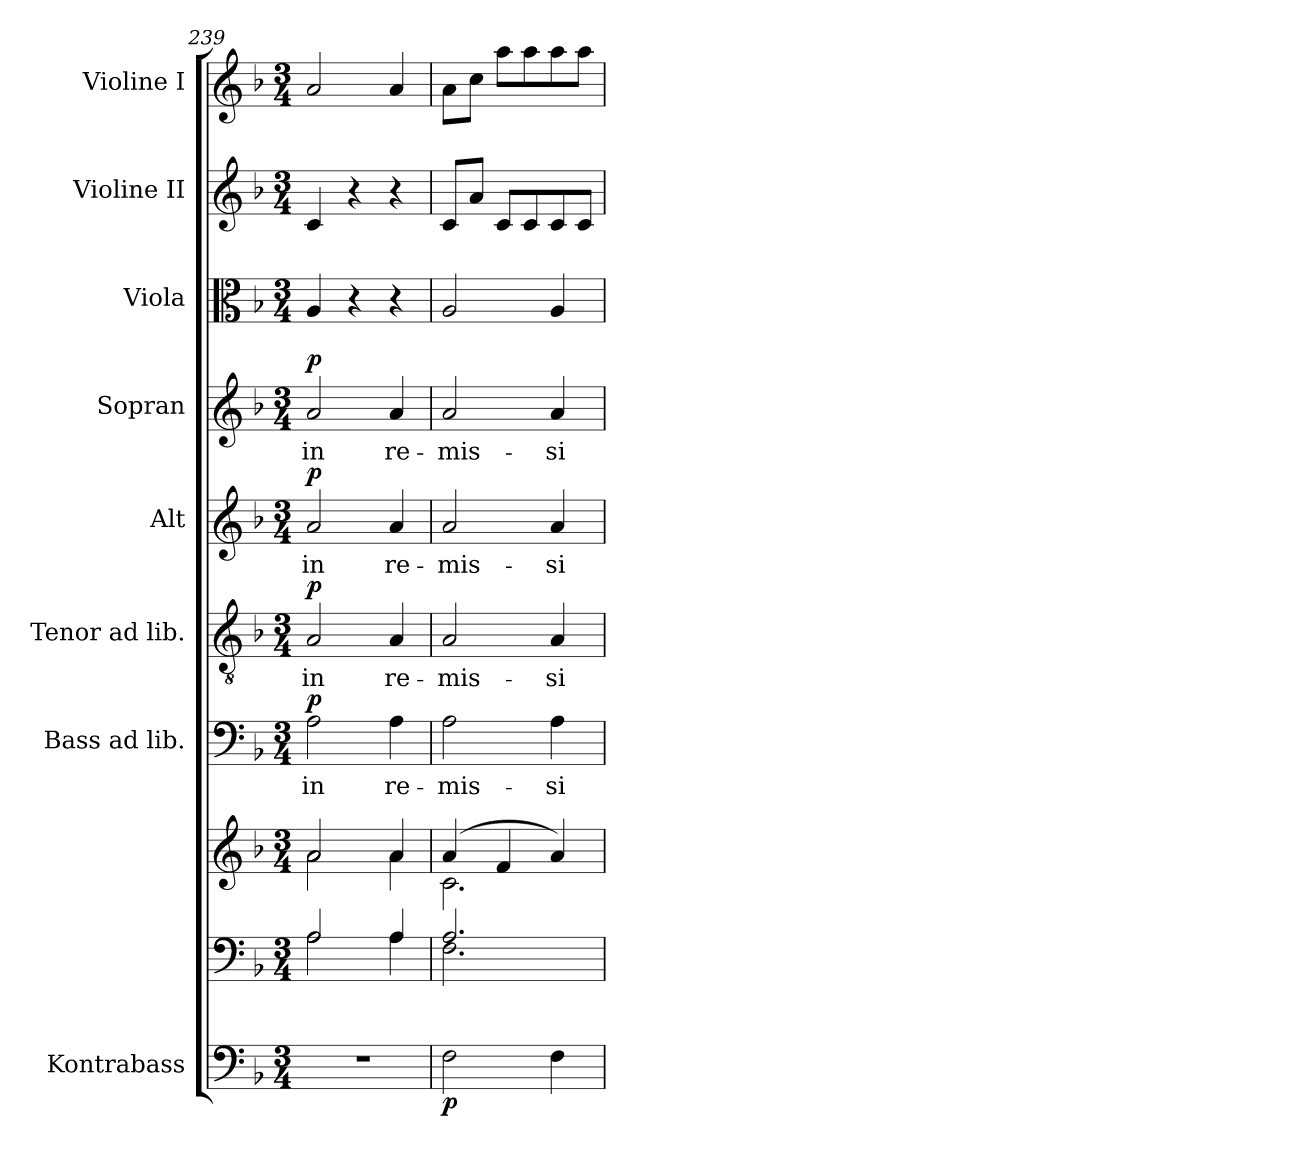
**kern	**dynam	**kern	**kern	**kern	**text	**dynam	**kern	**text	**dynam	**kern	**text	**dynam	**kern	**text	**dynam	**kern	**kern	**kern
*part9	*part9	*part8	*part8	*part7	*part7	*part7	*part6	*part6	*part6	*part5	*part5	*part5	*part4	*part4	*part4	*part3	*part2	*part1
*staff10	*staff10	*staff9	*staff8	*staff7	*staff7	*staff7	*staff6	*staff6	*staff6	*staff5	*staff5	*staff5	*staff4	*staff4	*staff4	*staff3	*staff2	*staff1
*I"Kontrabass	*	*	*	*I"Bass ad lib.	*	*	*I"Tenor ad lib.	*	*	*I"Alt	*	*	*I"Sopran	*	*	*I"Viola	*I"Violine II	*I"Violine I
*I'Kb.	*	*	*	*I'B.	*	*	*I'T.	*	*	*I'A.	*	*	*I'S.	*	*	*I'Vla.	*I'Vl. II	*I'Vl. I
*clefF4	*	*clefF4	*clefG2	*clefF4	*	*	*clefGv2	*	*	*clefG2	*	*	*clefG2	*	*	*clefC3	*clefG2	*clefG2
*ITrd7c12	*	*	*	*	*	*	*	*	*	*	*	*	*	*	*	*	*	*
*k[b-]	*	*k[b-]	*k[b-]	*k[b-]	*	*	*k[b-]	*	*	*k[b-]	*	*	*k[b-]	*	*	*k[b-]	*k[b-]	*k[b-]
*F:	*	*F:	*F:	*F:	*	*	*F:	*	*	*F:	*	*	*F:	*	*	*F:	*F:	*F:
*M3/4	*	*M3/4	*M3/4	*M3/4	*	*	*M3/4	*	*	*M3/4	*	*	*M3/4	*	*	*M3/4	*M3/4	*M3/4
=239	=239	=239	=239	=239	=239	=239	=239	=239	=239	=239	=239	=239	=239	=239	=239	=239	=239	=239
*	*	*^	*^	*	*	*	*	*	*	*	*	*	*	*	*	*	*	*
!	!	!	!	!	!	!	!LO:LY:b	!LO:DY:a	!	!LO:LY:b	!LO:DY:a	!	!LO:LY:b	!LO:DY:a	!	!LO:LY:b	!LO:DY:a	!	!	!
2.r	.	2A/	2A\	2a/	2a\	2A\	in	p	2A/	in	p	2a/	in	p	2a/	in	p	4A/	4c/	2a/
.	.	.	.	.	.	.	.	.	.	.	.	.	.	.	.	.	.	4r	4r	.
!	!	!	!	!	!	!	!LO:LY:b	!	!	!LO:LY:b	!	!	!LO:LY:b	!	!	!LO:LY:b	!	!	!	!
.	.	4A/	4A\	4a/	4a\	4A\	re-	.	4A/	re-	.	4a/	re-	.	4a/	re-	.	4r	4r	4a/
=240	=240	=240	=240	=240	=240	=240	=240	=240	=240	=240	=240	=240	=240	=240	=240	=240	=240	=240	=240	=240
!	!LO:DY:b	!	!	!	!	!	!LO:LY:b	!	!	!LO:LY:b	!	!	!LO:LY:b	!	!	!LO:LY:b	!	!	!	!
2FF\	p	2.A/	2.F\	(4a/	2.c\	2A\	-mis-	.	2A/	-mis-	.	2a/	-mis-	.	2a/	-mis-	.	2A/	8c/L	8a\L
.	.	.	.	.	.	.	.	.	.	.	.	.	.	.	.	.	.	.	8a/J	8cc\J
.	.	.	.	4f/	.	.	.	.	.	.	.	.	.	.	.	.	.	.	8c/L	8aa\L
.	.	.	.	.	.	.	.	.	.	.	.	.	.	.	.	.	.	.	8c/	8aa\
!	!	!	!	!	!	!	!LO:LY:b	!	!	!LO:LY:b	!	!	!LO:LY:b	!	!	!LO:LY:b	!	!	!	!
4FF\	.	.	.	4a/)	.	4A\	-si-	.	4A/	-si-	.	4a/	-si-	.	4a/	-si-	.	4A/	8c/	8aa\
.	.	.	.	.	.	.	.	.	.	.	.	.	.	.	.	.	.	.	8c/J	8aa\J
*	*	*v	*v	*	*	*	*	*	*	*	*	*	*	*	*	*	*	*	*	*
*	*	*	*v	*v	*	*	*	*	*	*	*	*	*	*	*	*	*	*	*
=	=	=	=	=	=	=	=	=	=	=	=	=	=	=	=	=	=	=
*-	*-	*-	*-	*-	*-	*-	*-	*-	*-	*-	*-	*-	*-	*-	*-	*-	*-	*-
